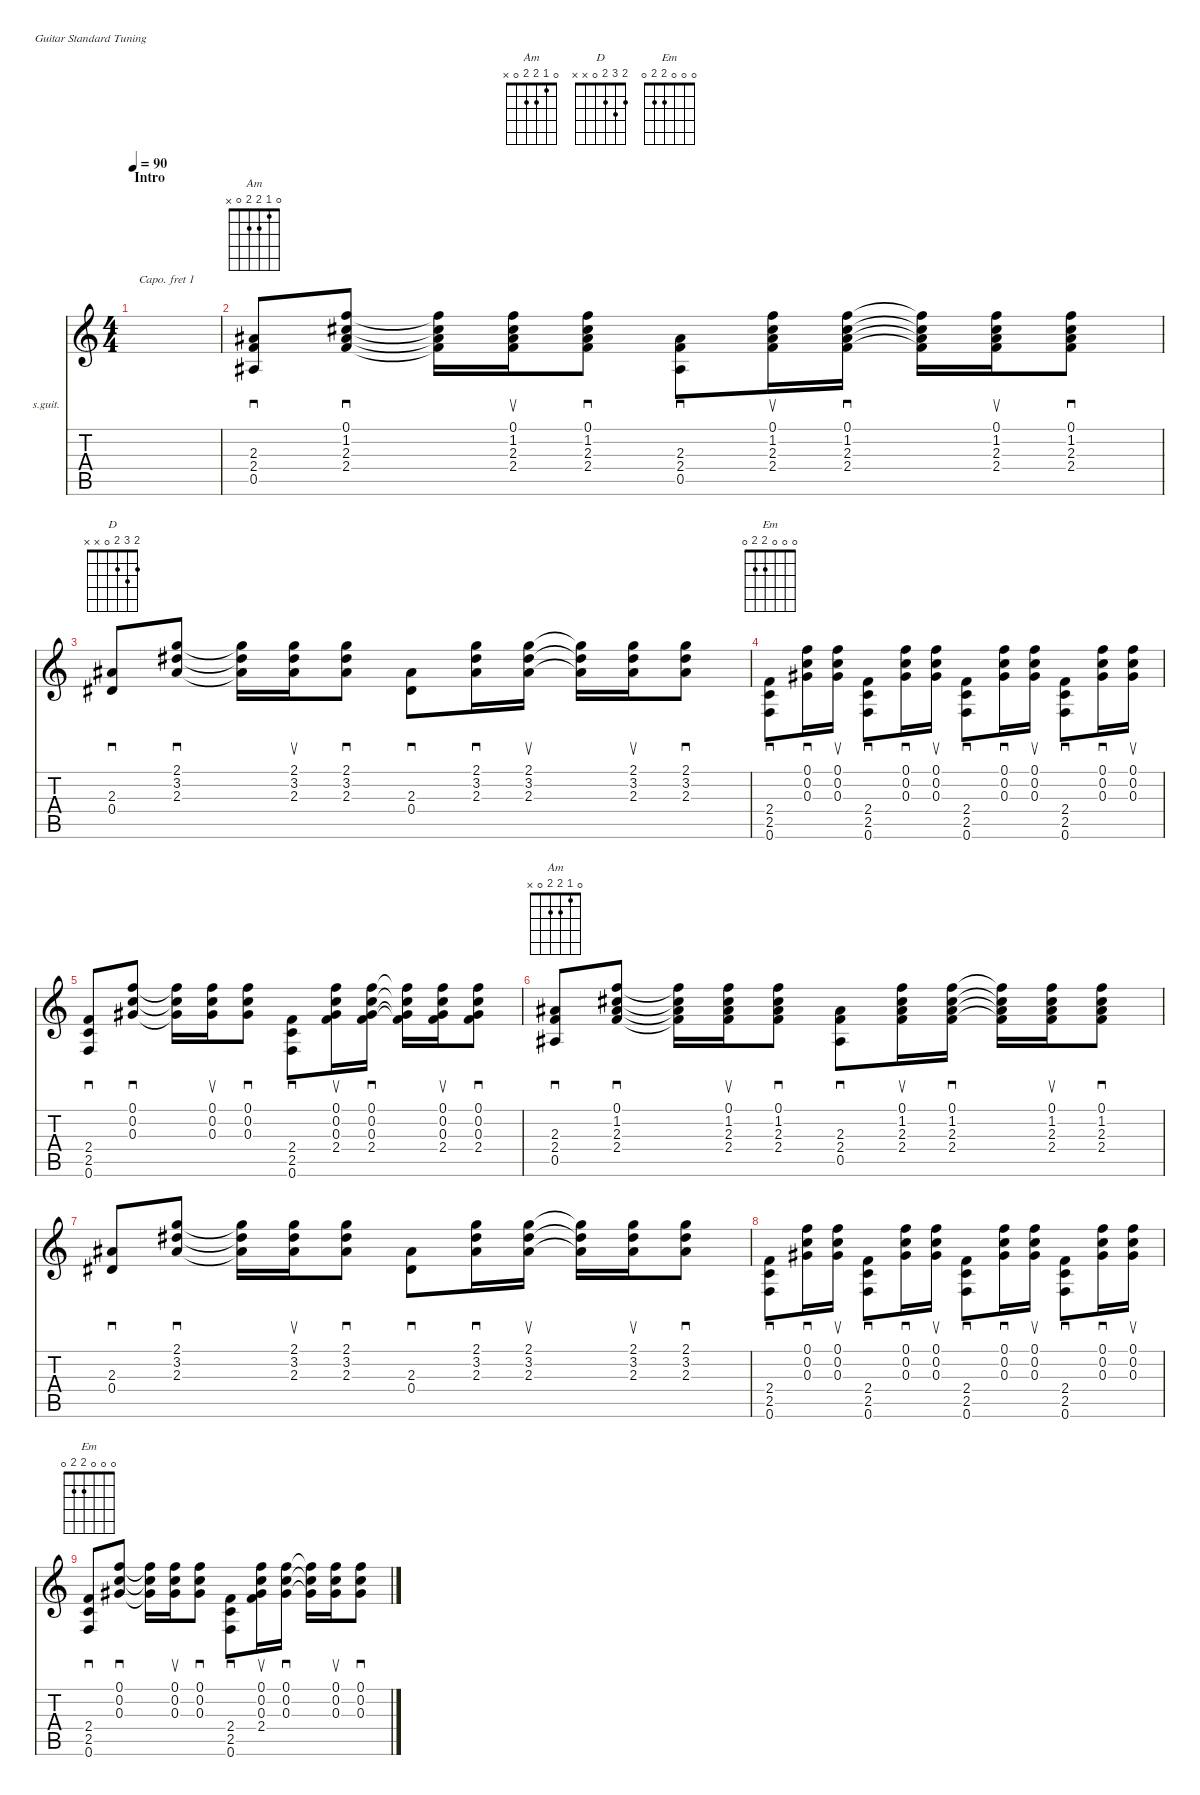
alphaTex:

\defaultSystemsLayout 4
\hideDynamics
\bracketExtendMode nobrackets
\firstSystemTrackNameOrientation horizontal
\otherSystemsTrackNameOrientation horizontal
\chordDiagramsInScore
\track ("Steel Guitar" "s.guit.") {instrument acousticguitarsteel}
\staff {score tabs}
\capo 1
\tuning (E4 B3 G3 D3 A2 E2)
\chord ("Am" x 1 2 2 0 x)
\chord ("D" 2 3 2 0 x x)
\chord ("Em" 0 0 0 2 2 0)
\chord ("Am" 0 1 2 2 0 x)
\ts (4 4)
\section ("" "Intro")
\tempo 90
\clef g2
\scale
1.11692
\ks c
|
\scale
0.941538 (2.3{acc #} 2.4 0.5{acc #}).8{sd ch "Am" beam Up} (0.1 1.2{acc #} 2.3{acc #} 2.4).8{sd beam Up} (0.1{t} 1.2{t acc #} 2.3{t acc #} 2.4{t}).16{beam Down} (0.1 1.2{acc #} 2.3{acc #} 2.4).16{su beam Down} (0.1 1.2{acc #} 2.3{acc #} 2.4).8{sd beam Down} (2.3{acc #} 2.4 0.5{acc #}).8{sd beam Down} (0.1 1.2{acc #} 2.3{acc #} 2.4).16{su beam Down} (0.1 1.2{acc #} 2.3{acc #} 2.4).16{sd beam Down} (0.1{t} 1.2{t acc #} 2.3{t acc #} 2.4{t}).16{beam Down} (0.1 1.2{acc #} 2.3{acc #} 2.4).16{su beam Down} (0.1 1.2{acc #} 2.3{acc #} 2.4).8{sd beam Down} |
\scale
0.941538 (2.3{acc #} 0.4{acc #}).8{sd ch "D" beam Up} (2.1 3.2{acc #} 2.3{acc #}).8{sd beam Up} (2.1{t} 3.2{t acc #} 2.3{t acc #}).16{beam Down} (2.1 3.2{acc #} 2.3{acc #}).16{su beam Down} (2.1 3.2{acc #} 2.3{acc #}).8{sd beam Down} (2.3{acc #} 0.4{acc #}).8{sd beam Down} (2.1 3.2{acc #} 2.3{acc #}).16{sd beam Down} (2.1 3.2{acc #} 2.3{acc #}).16{su beam Down} (2.1{t} 3.2{t acc #} 2.3{t acc #}).16{beam Down} (2.1 3.2{acc #} 2.3{acc #}).16{su beam Down} (2.1 3.2{acc #} 2.3{acc #}).8{sd beam Down} |
\scale
1.07139 (2.4 2.5 0.6).8{sd ch "Em" beam Down} (0.1 0.2 0.3{acc #}).16{sd beam Down} (0.1 0.2 0.3{acc #}).16{su beam Down} (2.5 0.6 2.4).8{sd beam Down} (0.1 0.2 0.3{acc #}).16{sd beam Down} (0.1 0.2 0.3{acc #}).16{su beam Down} (2.4 2.5 0.6).8{sd beam Down} (0.1 0.2 0.3{acc #}).16{sd beam Down} (0.1 0.2 0.3{acc #}).16{su beam Down} (2.5 0.6 2.4).8{sd beam Down} (0.1 0.2 0.3{acc #}).16{sd beam Down} (0.1 0.2 0.3{acc #}).16{su beam Down} |
\scale
0.980095 (2.4 2.5 0.6).8{sd beam Up} (0.1 0.2 0.3{acc #}).8{sd beam Up} (0.1{t} 0.2{t} 0.3{t acc #}).16{beam Down} (0.1 0.2 0.3{acc #}).16{su beam Down} (0.1 0.2 0.3{acc #}).8{sd beam Down} (2.4 2.5 0.6).8{sd beam Down} (0.1 0.2 0.3{acc #} 2.4).16{su beam Down} (0.1 0.2 0.3{acc #} 2.4).16{sd beam Down} (0.1{t} 0.2{t} 0.3{t acc #} 2.4{t}).16{beam Down} (0.1 0.2 0.3{acc #} 2.4).16{su beam Down} (0.1 0.2 0.3{acc #} 2.4).8{sd beam Down} |
\scale
0.948516 (2.3{acc #} 2.4 0.5{acc #}).8{sd ch "Am" beam Up} (0.1 1.2{acc #} 2.3{acc #} 2.4).8{sd beam Up} (0.1{t} 1.2{t acc #} 2.3{t acc #} 2.4{t}).16{beam Down} (0.1 1.2{acc #} 2.3{acc #} 2.4).16{su beam Down} (0.1 1.2{acc #} 2.3{acc #} 2.4).8{sd beam Down} (2.3{acc #} 2.4 0.5{acc #}).8{sd beam Down} (0.1 1.2{acc #} 2.3{acc #} 2.4).16{su beam Down} (0.1 1.2{acc #} 2.3{acc #} 2.4).16{sd beam Down} (0.1{t} 1.2{t acc #} 2.3{t acc #} 2.4{t}).16{beam Down} (0.1 1.2{acc #} 2.3{acc #} 2.4).16{su beam Down} (0.1 1.2{acc #} 2.3{acc #} 2.4).8{sd beam Down} |
\scale
1.03966 (2.3{acc #} 0.4{acc #}).8{sd beam Up} (2.1 3.2{acc #} 2.3{acc #}).8{sd beam Up} (2.1{t} 3.2{t acc #} 2.3{t acc #}).16{beam Down} (2.1 3.2{acc #} 2.3{acc #}).16{su beam Down} (2.1 3.2{acc #} 2.3{acc #}).8{sd beam Down} (2.3{acc #} 0.4{acc #}).8{sd beam Down} (2.1 3.2{acc #} 2.3{acc #}).16{sd beam Down} (2.1 3.2{acc #} 2.3{acc #}).16{su beam Down} (2.1{t} 3.2{t acc #} 2.3{t acc #}).16{beam Down} (2.1 3.2{acc #} 2.3{acc #}).16{su beam Down} (2.1 3.2{acc #} 2.3{acc #}).8{sd beam Down} |
\scale
0.968212 (2.4 2.5 0.6).8{sd beam Down} (0.1 0.2 0.3{acc #}).16{sd beam Down} (0.1 0.2 0.3{acc #}).16{su beam Down} (2.5 0.6 2.4).8{sd beam Down} (0.1 0.2 0.3{acc #}).16{sd beam Down} (0.1 0.2 0.3{acc #}).16{su beam Down} (2.4 2.5 0.6).8{sd beam Down} (0.1 0.2 0.3{acc #}).16{sd beam Down} (0.1 0.2 0.3{acc #}).16{su beam Down} (2.5 0.6 2.4).8{sd beam Down} (0.1 0.2 0.3{acc #}).16{sd beam Down} (0.1 0.2 0.3{acc #}).16{su beam Down} |
\scale
0.992133 (2.4 2.5 0.6).8{sd ch "Em" beam Up} (0.1 0.2 0.3{acc #}).8{sd beam Up} (0.1{t} 0.2{t} 0.3{t acc #}).16{beam Down} (0.1 0.2 0.3{acc #}).16{su beam Down} (0.1 0.2 0.3{acc #}).8{sd beam Down} (2.4 2.5 0.6).8{sd beam Down} (0.1 0.2 0.3{acc #} 2.4).16{su beam Down} (0.1 0.2 0.3{acc #}).16{sd beam Down} (0.1{t} 0.2{t} 0.3{t acc #}).16{beam Down} (0.1 0.2 0.3{acc #}).16{su beam Down} (0.1 0.2 0.3{acc #}).8{sd beam Down}
